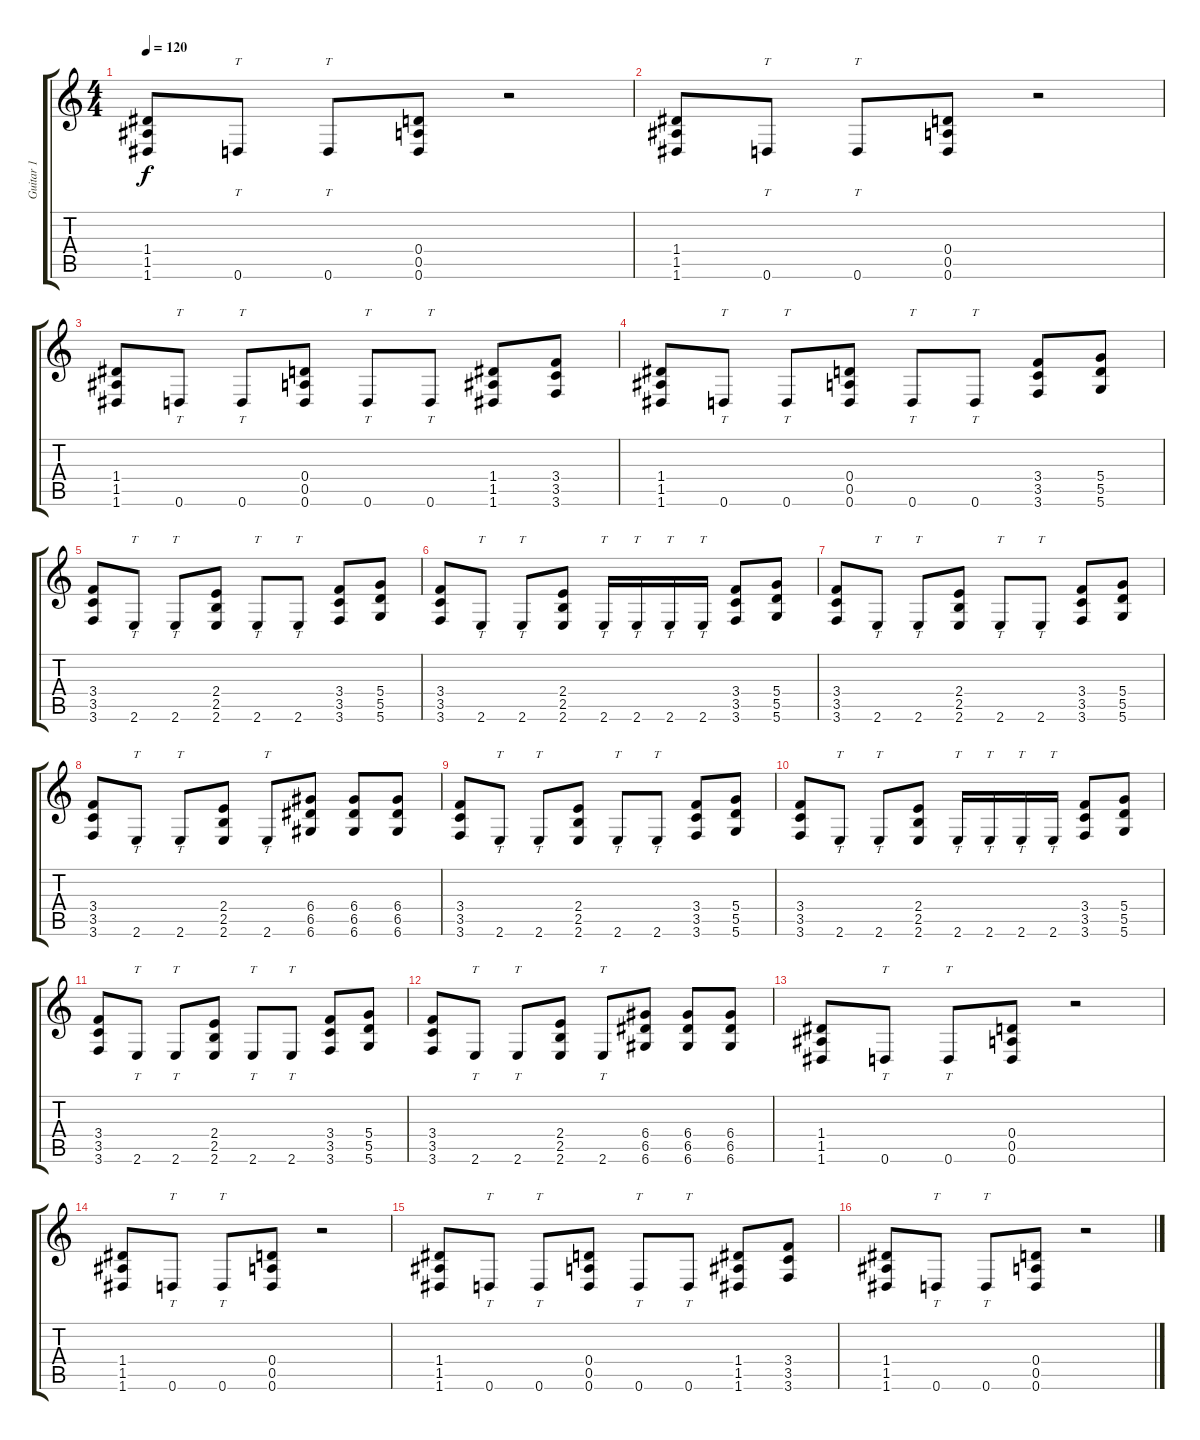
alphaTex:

\track ("Guitar 1" "Guitar 1") {instrument distortionguitar}
\staff {score tabs}
\tuning (E4 B3 G3 D3 A2 D2) {hide}
\ts (4 4)
\tempo 120
\clef g2
\ks c
(1.4 1.5 1.6).8{dy f} 0.6.8{tt} 0.6.8{tt} (0.4 0.5 0.6).8 r.2 |
(1.4 1.5 1.6).8 0.6.8{tt} 0.6.8{tt} (0.4 0.5 0.6).8 r.2 |
(1.4 1.5 1.6).8 0.6.8{tt} 0.6.8{tt} (0.4 0.5 0.6).8 0.6.8{tt} 0.6.8{tt} (1.4 1.5 1.6).8 (3.4 3.5 3.6).8 |
(1.4 1.5 1.6).8 0.6.8{tt} 0.6.8{tt} (0.4 0.5 0.6).8 0.6.8{tt} 0.6.8{tt} (3.4 3.5 3.6).8 (5.4 5.5 5.6).8 |
(3.4 3.5 3.6).8 2.6.8{tt} 2.6.8{tt} (2.4 2.5 2.6).8 2.6.8{tt} 2.6.8{tt} (3.4 3.5 3.6).8 (5.4 5.5 5.6).8 |
(3.4 3.5 3.6).8 2.6.8{tt} 2.6.8{tt} (2.4 2.5 2.6).8 2.6.16{tt} 2.6.16{tt} 2.6.16{tt} 2.6.16{tt} (3.4 3.5 3.6).8 (5.4 5.5 5.6).8 |
(3.4 3.5 3.6).8 2.6.8{tt} 2.6.8{tt} (2.4 2.5 2.6).8 2.6.8{tt} 2.6.8{tt} (3.4 3.5 3.6).8 (5.4 5.5 5.6).8 |
(3.4 3.5 3.6).8 2.6.8{tt} 2.6.8{tt} (2.4 2.5 2.6).8 2.6.8{tt} (6.4 6.5 6.6).8 (6.4 6.5 6.6).8 (6.4 6.5 6.6).8 |
(3.4 3.5 3.6).8 2.6.8{tt} 2.6.8{tt} (2.4 2.5 2.6).8 2.6.8{tt} 2.6.8{tt} (3.4 3.5 3.6).8 (5.4 5.5 5.6).8 |
(3.4 3.5 3.6).8 2.6.8{tt} 2.6.8{tt} (2.4 2.5 2.6).8 2.6.16{tt} 2.6.16{tt} 2.6.16{tt} 2.6.16{tt} (3.4 3.5 3.6).8 (5.4 5.5 5.6).8 |
(3.4 3.5 3.6).8 2.6.8{tt} 2.6.8{tt} (2.4 2.5 2.6).8 2.6.8{tt} 2.6.8{tt} (3.4 3.5 3.6).8 (5.4 5.5 5.6).8 |
(3.4 3.5 3.6).8 2.6.8{tt} 2.6.8{tt} (2.4 2.5 2.6).8 2.6.8{tt} (6.4 6.5 6.6).8 (6.4 6.5 6.6).8 (6.4 6.5 6.6).8 |
(1.4 1.5 1.6).8 0.6.8{tt} 0.6.8{tt} (0.4 0.5 0.6).8 r.2 |
(1.4 1.5 1.6).8 0.6.8{tt} 0.6.8{tt} (0.4 0.5 0.6).8 r.2 |
(1.4 1.5 1.6).8 0.6.8{tt} 0.6.8{tt} (0.4 0.5 0.6).8 0.6.8{tt} 0.6.8{tt} (1.4 1.5 1.6).8 (3.4 3.5 3.6).8 |
(1.4 1.5 1.6).8 0.6.8{tt} 0.6.8{tt} (0.4 0.5 0.6).8 r.2
